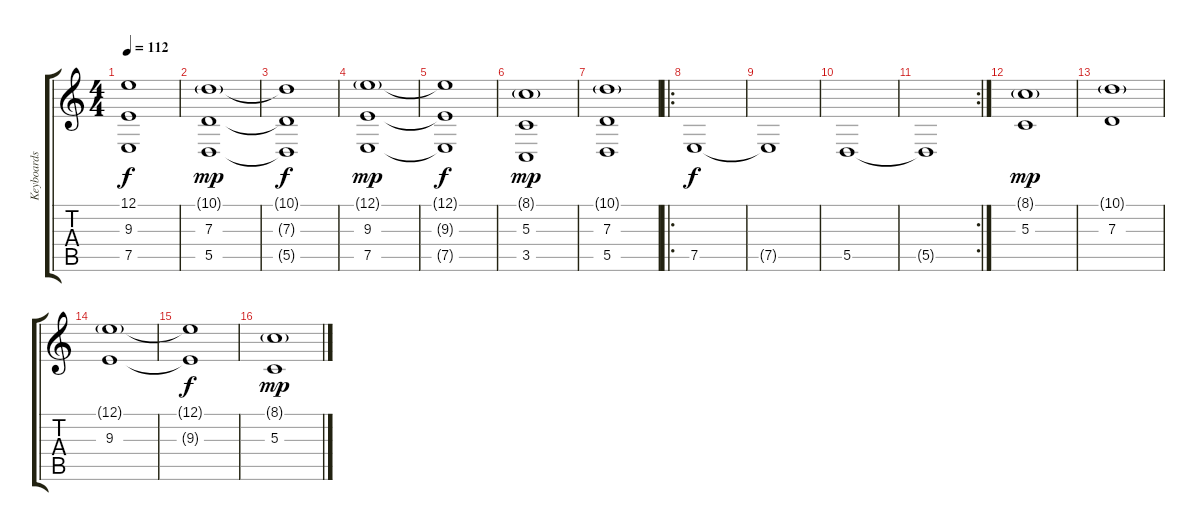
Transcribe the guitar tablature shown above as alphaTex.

\track ("Keyboards" "Keyboards") {instrument stringensemble1}
\staff {score tabs}
\tuning (E4 B3 G3 D3 A2 E2) {hide}
\ts (4 4)
\tempo 112
\clef g2
\ks c
(12.1{t} 9.3{t} 7.5{t}).1{dy f} |
(10.1{g} 7.3 5.5).1{dy mp} |
(10.1{t} 7.3{t} 5.5{t}).1{dy f} |
(12.1{g} 9.3 7.5).1{dy mp} |
(12.1{t} 9.3{t} 7.5{t}).1{dy f} |
(8.1{g} 5.3 3.5).1{dy mp} |
(10.1{g} 7.3 5.5).1 |
\ro
7.5.1{dy f} |
7.5{t}.1 |
5.5.1 |
\rc 2
5.5{t}.1 |
(8.1{g} 5.3).1{dy mp} |
(10.1{g} 7.3).1 |
(12.1{g} 9.3).1 |
(12.1{t} 9.3{t}).1{dy f} |
(8.1{g} 5.3).1{dy mp}
